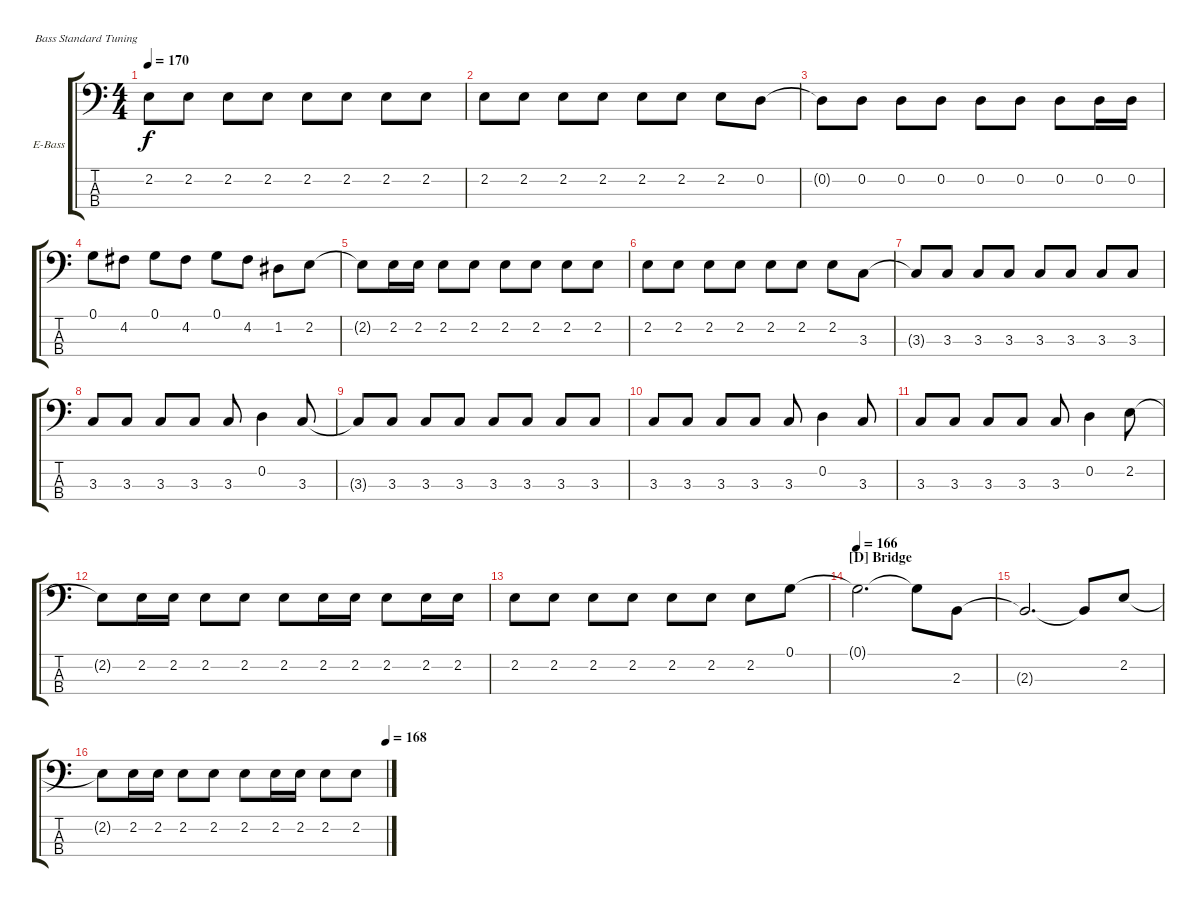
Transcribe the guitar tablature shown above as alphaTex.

\bracketExtendMode groupsimilarinstruments
\firstSystemTrackNameOrientation horizontal
\otherSystemsTrackNameOrientation horizontal
\track ("Jimmy Bain" "E-Bass") {instrument electricbasspick}
\staff {score tabs}
\tuning (G2 D2 A1 E1)
\ts (4 4)
\tempo 170
\clef f4
\ks c
2.2{t}.8{dy f} 2.2.8 2.2.8 2.2.8 2.2.8 2.2.8 2.2.8 2.2.8 |
2.2.8 2.2.8 2.2.8 2.2.8 2.2.8 2.2.8 2.2.8 0.2.8 |
0.2{t}.8 0.2.8 0.2.8 0.2.8 0.2.8 0.2.8 0.2.8 0.2.16 0.2.16 |
0.1.8 4.2.8 0.1.8 4.2.8 0.1.8 4.2.8 1.2.8 2.2.8 |
2.2{t}.8 2.2.16 2.2.16 2.2.8 2.2.8 2.2.8 2.2.8 2.2.8 2.2.8 |
2.2.8 2.2.8 2.2.8 2.2.8 2.2.8 2.2.8 2.2.8 3.3.8 |
3.3{t}.8 3.3.8 3.3.8 3.3.8 3.3.8 3.3.8 3.3.8 3.3.8 |
3.3.8 3.3.8 3.3.8 3.3.8 3.3.8 0.2.4 3.3.8 |
3.3{t}.8 3.3.8 3.3.8 3.3.8 3.3.8 3.3.8 3.3.8 3.3.8 |
3.3.8 3.3.8 3.3.8 3.3.8 3.3.8 0.2.4 3.3.8 |
3.3.8 3.3.8 3.3.8 3.3.8 3.3.8 0.2.4 2.2.8 |
2.2{t}.8 2.2.16 2.2.16 2.2.8 2.2.8 2.2.8 2.2.16 2.2.16 2.2.8 2.2.16 2.2.16 |
2.2.8 2.2.8 2.2.8 2.2.8 2.2.8 2.2.8 2.2.8 0.1.8 |
\section ("D" "Bridge")
\tempo 166
0.1{t}.2{d} 0.1{t}.8 2.3.8 |
2.3{t}.2{d} 2.3{t}.8 2.2.8 |
\tempo (168 1)
2.2{t}.8 2.2.16 2.2.16 2.2.8 2.2.8 2.2.8 2.2.16 2.2.16 2.2.8 2.2.8
